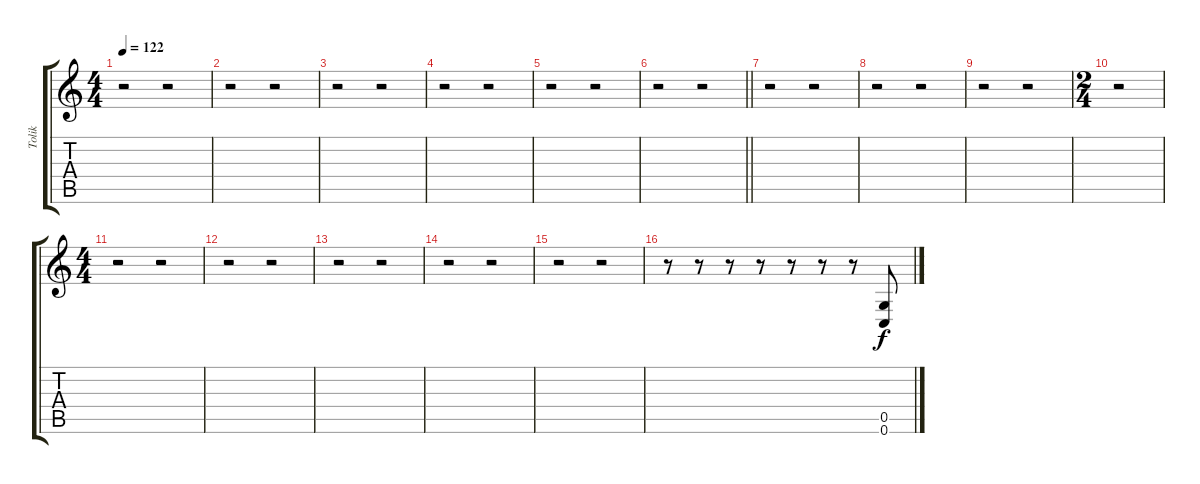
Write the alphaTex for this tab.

\track ("Tolik" "Tolik") {instrument distortionguitar}
\staff {score tabs}
\tuning (D4 A3 F3 C3 G2 C2) {hide}
\ts (4 4)
\tempo 122
\clef g2
\ks c
r.2{dy f} r.2 |
r.2 r.2 |
r.2 r.2 |
r.2 r.2 |
r.2 r.2 |
\barLineRight lightlight
r.2 r.2 |
r.2 r.2 |
r.2 r.2 |
r.2 r.2 |
\ts (2 4)
r.2 |
\ts (4 4)
r.2 r.2 |
r.2 r.2 |
r.2 r.2 |
r.2 r.2 |
r.2 r.2 |
r.8 r.8 r.8 r.8 r.8 r.8 r.8 (0.5 0.6).8
